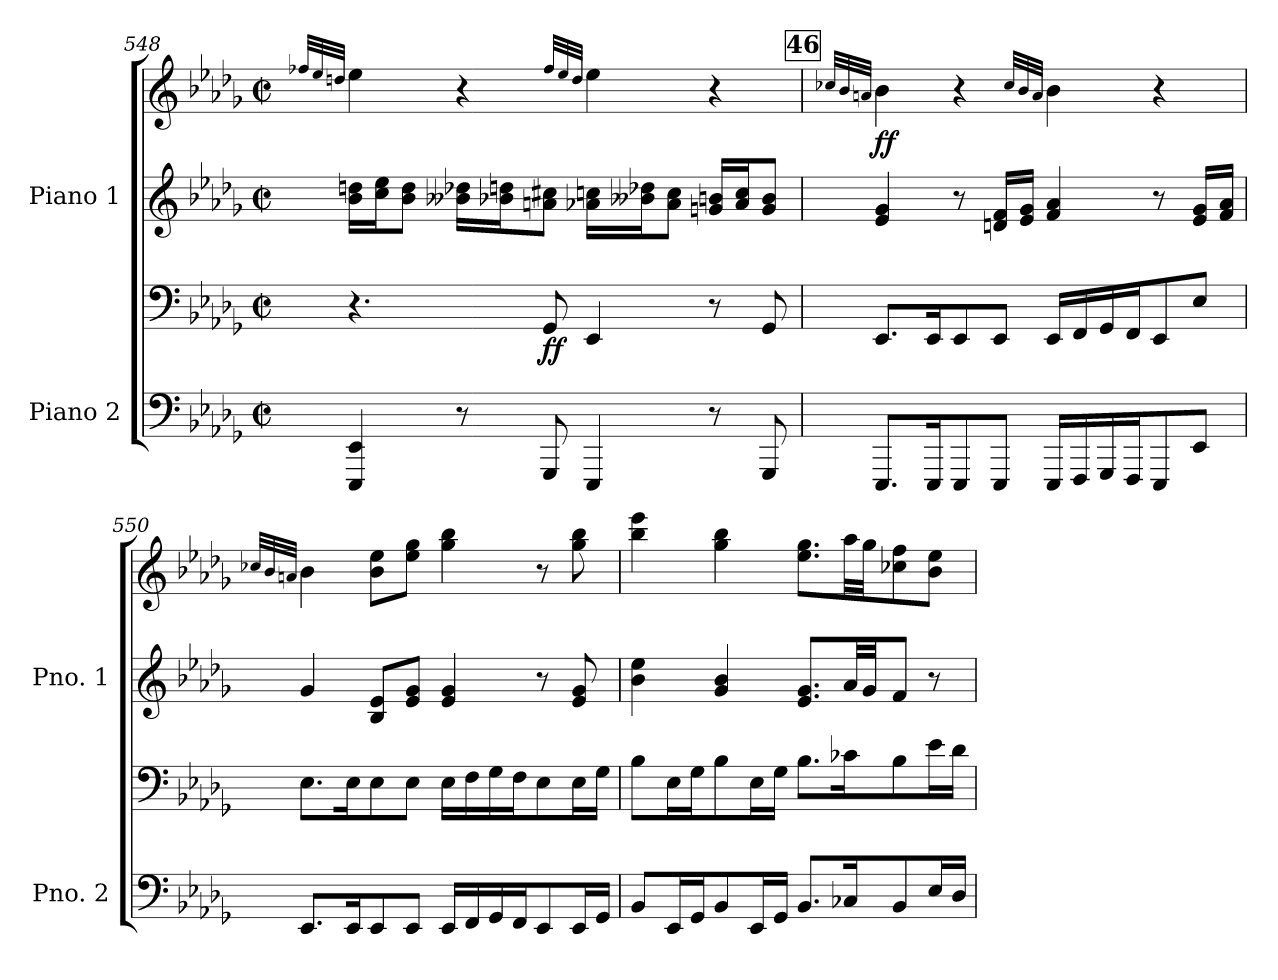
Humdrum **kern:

**kern	**kern	**dynam	**kern	**kern	**dynam
*part2	*part2	*part2	*part1	*part1	*part1
*staff4	*staff3	*staff3/4	*staff2	*staff1	*staff1/2
*I"Piano 2	*	*	*I"Piano 1	*	*
*I'Pno. 2	*	*	*I'Pno. 1	*	*
!!LO:LB:g=z
*clefF4	*clefF4	*	*clefG2	*clefG2	*
*k[b-e-a-d-g-]	*k[b-e-a-d-g-]	*	*k[b-e-a-d-g-]	*k[b-e-a-d-g-]	*
*M2/2	*M2/2	*	*M2/2	*M2/2	*
*met(c|)	*met(c|)	*	*met(c|)	*met(c|)	*
=548	=548	=548	=548	=548	=548
.	.	.	.	32qff-X/LLL	.
.	.	.	.	32qee-/	.
.	.	.	.	32qddn/JJJ	.
4EEE-/ 4EE-/	4.r	.	16b-\ 16ddn\LL	4ee-\	.
.	.	.	16cc\ 16ee-\J	.	.
.	.	.	8b-\ 8dd\J	.	.
8r	.	.	16b--X\ 16dd-X\LL	4r	.
.	.	.	16b-X\ 16ddn\J	.	.
!	!	!LO:DY:b	!	!	!
8GGG-/	8GG-/	ff	8an\ 8cc#X\J	.	.
.	.	.	.	32qff-/LLL	.
.	.	.	.	32qee-/	.
.	.	.	.	32qdd/JJJ	.
4EEE-/	4EE-/	.	16a-X\ 16ccn\LL	4ee-\	.
.	.	.	16b--X\ 16dd-X\J	.	.
.	.	.	8a-\ 8cc\J	.	.
8r	8r	.	16gn/ 16bn/LL	4r	.
.	.	.	16a-/ 16cc/J	.	.
8GGG-/	8GG-/	.	8g/ 8b/J	.	.
!!LO:REH:place=s1:a:B:fs=14:t=46
=549	=549	=549	=549	=549	=549
.	.	.	.	32qcc-X/LLL	.
.	.	.	.	32qb-/	.
.	.	.	.	32qan/JJJ	.
!	!	!	!	!	!LO:DY:b
8.EEE-/L	8.EE-/L	.	4e-/ 4g-/	4b-\	ff
16EEE-/K	16EE-/K	.	.	.	.
8EEE-/	8EE-/	.	8r	4r	.
8EEE-/J	8EE-/J	.	16dn/ 16f/LL	.	.
.	.	.	16e-/ 16g-/JJ	.	.
.	.	.	.	32qcc-/LLL	.
.	.	.	.	32qb-/	.
.	.	.	.	32qa/JJJ	.
16EEE-/LL	16EE-/LL	.	4f/ 4a-/	4b-\	.
16FFF/	16FF/	.	.	.	.
16GGG-/	16GG-/	.	.	.	.
16FFF/J	16FF/J	.	.	.	.
8EEE-/	8EE-/	.	8r	4r	.
8EE-/J	8E-/J	.	16e-/ 16g-/LL	.	.
.	.	.	16f/ 16a-/JJ	.	.
!!LO:PB:g=z
=550	=550	=550	=550	=550	=550
.	.	.	.	32qcc-X/LLL	.
.	.	.	.	32qb-/	.
.	.	.	.	32qan/JJJ	.
8.EE-/L	8.E-\L	.	4g-/	4b-\	.
16EE-/K	16E-\K	.	.	.	.
8EE-/	8E-\	.	8B-/ 8e-/L	8b-\ 8ee-\L	.
8EE-/J	8E-\J	.	8e-/ 8g-/J	8ee-\ 8gg-\J	.
16EE-/LL	16E-\LL	.	4e-/ 4g-/	4gg-\ 4bb-\	.
16FF/	16F\	.	.	.	.
16GG-/	16G-\	.	.	.	.
16FF/J	16F\J	.	.	.	.
8EE-/	8E-\	.	8r	8r	.
16EE-/L	16E-\L	.	8e-/ 8g-/	8gg-\ 8bb-\	.
16GG-/JJ	16G-\JJ	.	.	.	.
=551	=551	=551	=551	=551	=551
8BB-/L	8B-\L	.	4b-\ 4ee-\	4bb-\ 4eee-\	.
16EE-/L	16E-\L	.	.	.	.
16GG-/J	16G-\J	.	.	.	.
8BB-/	8B-\	.	4g-/ 4b-/	4gg-\ 4bb-\	.
16EE-/L	16E-\L	.	.	.	.
16GG-/JJ	16G-\JJ	.	.	.	.
8.BB-/L	8.B-\L	.	8.e-/ 8.g-/L	8.ee-\ 8.gg-\L	.
16C-X/K	16c-X\K	.	32a-/LL	32aa-\LL	.
.	.	.	32g-/JJ	32gg-\JJ	.
8BB-/	8B-\	.	8f/J	8cc-X\ 8ff\	.
16E-/L	16e-\L	.	8r	8b-\ 8ee-\J	.
16D-/JJ	16d-\JJ	.	.	.	.
=	=	=	=	=	=
*-	*-	*-	*-	*-	*-
